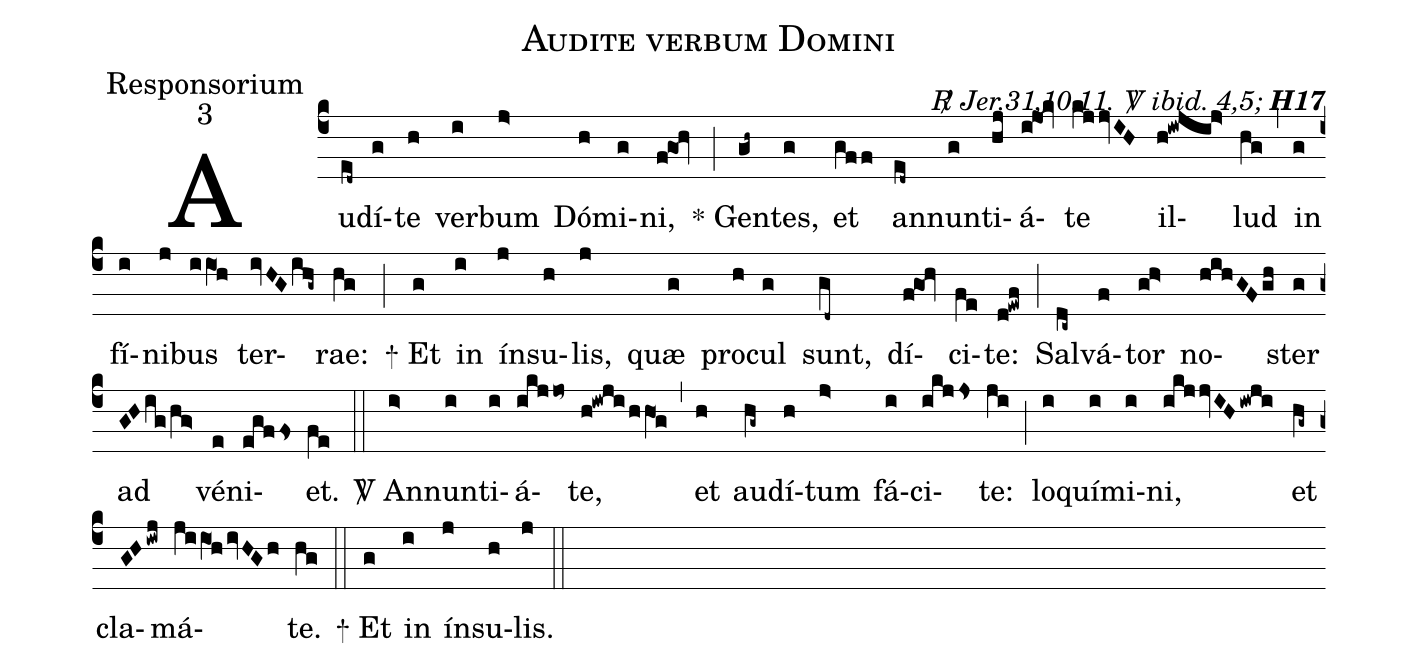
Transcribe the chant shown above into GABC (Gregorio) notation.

name:Audite verbum Domini;
office-part:Responsorium;
mode:3;
commentary:{\itshape\mdseries \Rbar\  Jer.31,10.11. \Vbar\ ibid.\ 4,5;\/} {\bfseries H17};
%%
(c4) Au(ed~)dí(g)te(h) ver(i)bum(j>) Dó(h)mi(g)ni,(f!go1!hv) (;)
<sp>*</sp> Gen(gh~)tes,(g) et(gff) an(ed~)nun(g)ti(hj)á(i!jo1!kv)te(kjjvIH) il(h!iwjij>)lud(hg) (,)
in(g) fí(i)ni(j)bus(iiO1h) ter(ivHGihg~)rae:(hg) (;)
<sp>+</sp> Et(g) in(i) ín(j)su(h)lis,(j) quæ(g) pro(h)cul(g) sunt,(gd~) dí(f!go1!hv)ci(fe)te:(d!ewf) (;)
Sal(dc~)vá(f)tor(gh>) no(hihGFgh)ster(g) ad(GHig/hg>) vé(e)ni(egffs)et.(fe) (::)
<sp>V/</sp> An(i>)nun(i)ti(i)á(ikjjo~)te,(h!iwji/hhO1g) (,)
et(h) au(hg~)dí(h)tum(j>) fá(i)ci(ikjjs)te:(ji) (;)
lo(i)quí(i)mi(i)ni,(ikjjvIHiwji) et(hg~) cla(GHiwj)má(jiiO1hivHGh)te.(hg) (::)
<sp>+</sp> Et(g) in(i) ín(j)su(h)lis.(j) (::)
